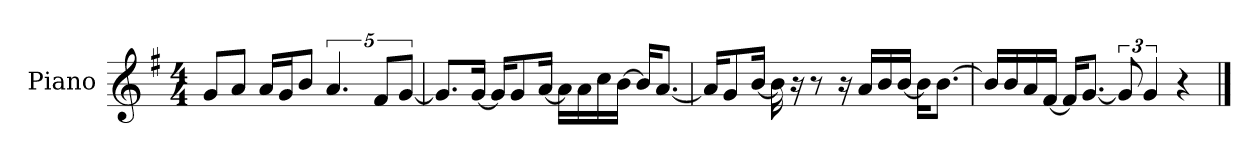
**kern
*part1
*staff1
*I"Piano
*I'P-no
*clefG2
*k[f#]
*M4/4
*MM90
=1
8g/L
8a/J
16a/LL
16g/J
8b/J
5.a/
10f#/L
[10g/J
=2
8.g/L]
[16g/Jk
16g/KL]
8g/
[16a/Jk
16a\LL]
16a\
16cc\
[16b\JJ
16b/KL]
[8.a/J
=3
16a/KL]
8g/
[16b/Jk
16b\]
16r
8r
16r
16a/LL
16b/
[16b/JJ
16b\KL]
[8.b\J
!!LO:LB:g=z
=4
16b/LL]
16b/
16a/
[16f#/JJ
16f#/KL]
[8.g/J
12g/]
6g/
4r
==
*-
